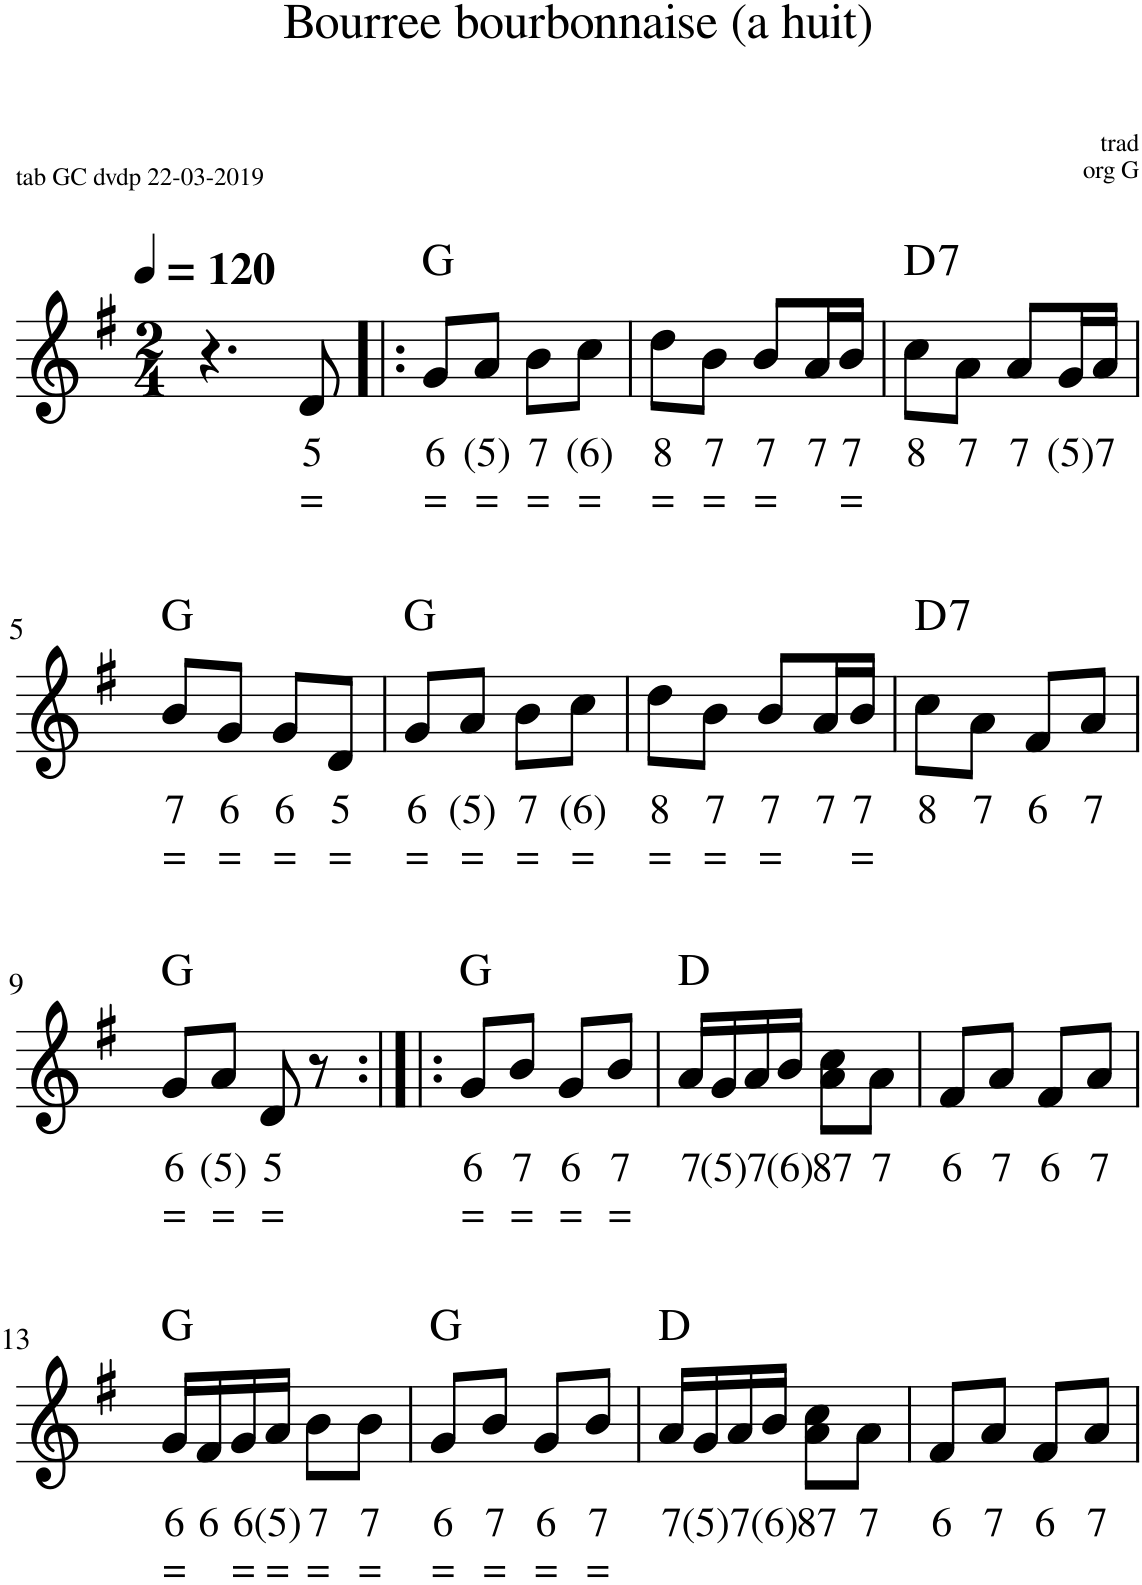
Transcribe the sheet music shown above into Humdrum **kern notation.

**kern	**text	**text	**harte
*part1	*part1	*part1	*part1
*staff1	*staff1	*staff1	*
*I"Piano	*	*	*
*I'Pno.	*	*	*
*clefG2	*	*	*
*k[f#]	*	*	*
*M2/4	*	*	*
*MM120	*	*	*
=1	=1	=1	=1
4.r	.	.	.
!	!LO:LY:b	!LO:LY:b	!
8d/	5	=	.
=2!|:	=2!|:	=2!|:	=2!|:
!	!LO:LY:b	!LO:LY:b	!
8g/L	6	=	G:maj
!	!LO:LY:b	!LO:LY:b	!
8a/J	(5)	=	.
!	!LO:LY:b	!LO:LY:b	!
8b\L	7	=	.
!	!LO:LY:b	!LO:LY:b	!
8cc\J	(6)	=	.
=3	=3	=3	=3
!	!LO:LY:b	!LO:LY:b	!
8dd\L	8	=	.
!	!LO:LY:b	!LO:LY:b	!
8b\J	7	=	.
!	!LO:LY:b	!LO:LY:b	!
8b/L	7	=	.
!	!LO:LY:b	!	!
16a/L	7	.	.
!	!LO:LY:b	!LO:LY:b	!
16b/JJ	7	=	.
=4	=4	=4	=4
!	!LO:LY:b	!	!LO:H:kt=7
8cc\L	8	.	D:7
!	!LO:LY:b	!	!
8a\J	7	.	.
!	!LO:LY:b	!	!
8a/L	7	.	.
!	!LO:LY:b	!	!
16g/L	(5)	.	.
!	!LO:LY:b	!	!
16a/JJ	7	.	.
!!LO:LB:g=z
=5	=5	=5	=5
!	!LO:LY:b	!LO:LY:b	!
8b/L	7	=	G:maj
!	!LO:LY:b	!LO:LY:b	!
8g/J	6	=	.
!	!LO:LY:b	!LO:LY:b	!
8g/L	6	=	.
!	!LO:LY:b	!LO:LY:b	!
8d/J	5	=	.
=6	=6	=6	=6
!	!LO:LY:b	!LO:LY:b	!
8g/L	6	=	G:maj
!	!LO:LY:b	!LO:LY:b	!
8a/J	(5)	=	.
!	!LO:LY:b	!LO:LY:b	!
8b\L	7	=	.
!	!LO:LY:b	!LO:LY:b	!
8cc\J	(6)	=	.
=7	=7	=7	=7
!	!LO:LY:b	!LO:LY:b	!
8dd\L	8	=	.
!	!LO:LY:b	!LO:LY:b	!
8b\J	7	=	.
!	!LO:LY:b	!LO:LY:b	!
8b/L	7	=	.
!	!LO:LY:b	!	!
16a/L	7	.	.
!	!LO:LY:b	!LO:LY:b	!
16b/JJ	7	=	.
=8	=8	=8	=8
!	!LO:LY:b	!	!LO:H:kt=7
8cc\L	8	.	D:7
!	!LO:LY:b	!	!
8a\J	7	.	.
!	!LO:LY:b	!	!
8f#/L	6	.	.
!	!LO:LY:b	!	!
8a/J	7	.	.
!!LO:LB:g=z
=9	=9	=9	=9
!	!LO:LY:b	!LO:LY:b	!
8g/L	6	=	G:maj
!	!LO:LY:b	!LO:LY:b	!
8a/J	(5)	=	.
!	!LO:LY:b	!LO:LY:b	!
8d/	5	=	.
8r	.	.	.
=10:|!|:	=10:|!|:	=10:|!|:	=10:|!|:
!	!LO:LY:b	!LO:LY:b	!
8g/L	6	=	G:maj
!	!LO:LY:b	!LO:LY:b	!
8b/J	7	=	.
!	!LO:LY:b	!LO:LY:b	!
8g/L	6	=	.
!	!LO:LY:b	!LO:LY:b	!
8b/J	7	=	.
=11	=11	=11	=11
!	!LO:LY:b	!	!
16a/LL	7	.	D:maj
!	!LO:LY:b	!	!
16g/	(5)	.	.
!	!LO:LY:b	!	!
16a/	7	.	.
!	!LO:LY:b	!	!
16b/JJ	(6)	.	.
!	!LO:LY:b	!	!
8a\ 8cc\L	87	.	.
!	!LO:LY:b	!	!
8a\J	7	.	.
=12	=12	=12	=12
!	!LO:LY:b	!	!
8f#/L	6	.	.
!	!LO:LY:b	!	!
8a/J	7	.	.
!	!LO:LY:b	!	!
8f#/L	6	.	.
!	!LO:LY:b	!	!
8a/J	7	.	.
!!LO:LB:g=z
=13	=13	=13	=13
!	!LO:LY:b	!LO:LY:b	!
16g/LL	6	=	G:maj
!	!LO:LY:b	!	!
16f#/	6	.	.
!	!LO:LY:b	!LO:LY:b	!
16g/	6	=	.
!	!LO:LY:b	!LO:LY:b	!
16a/JJ	(5)	=	.
!	!LO:LY:b	!LO:LY:b	!
8b\L	7	=	.
!	!LO:LY:b	!LO:LY:b	!
8b\J	7	=	.
=14	=14	=14	=14
!	!LO:LY:b	!LO:LY:b	!
8g/L	6	=	G:maj
!	!LO:LY:b	!LO:LY:b	!
8b/J	7	=	.
!	!LO:LY:b	!LO:LY:b	!
8g/L	6	=	.
!	!LO:LY:b	!LO:LY:b	!
8b/J	7	=	.
=15	=15	=15	=15
!	!LO:LY:b	!	!
16a/LL	7	.	D:maj
!	!LO:LY:b	!	!
16g/	(5)	.	.
!	!LO:LY:b	!	!
16a/	7	.	.
!	!LO:LY:b	!	!
16b/JJ	(6)	.	.
!	!LO:LY:b	!	!
8a\ 8cc\L	87	.	.
!	!LO:LY:b	!	!
8a\J	7	.	.
=16	=16	=16	=16
!	!LO:LY:b	!	!
8f#/L	6	.	.
!	!LO:LY:b	!	!
8a/J	7	.	.
!	!LO:LY:b	!	!
8f#/L	6	.	.
!	!LO:LY:b	!	!
8a/J	7	.	.
=	=	=	=
*-	*-	*-	*-
